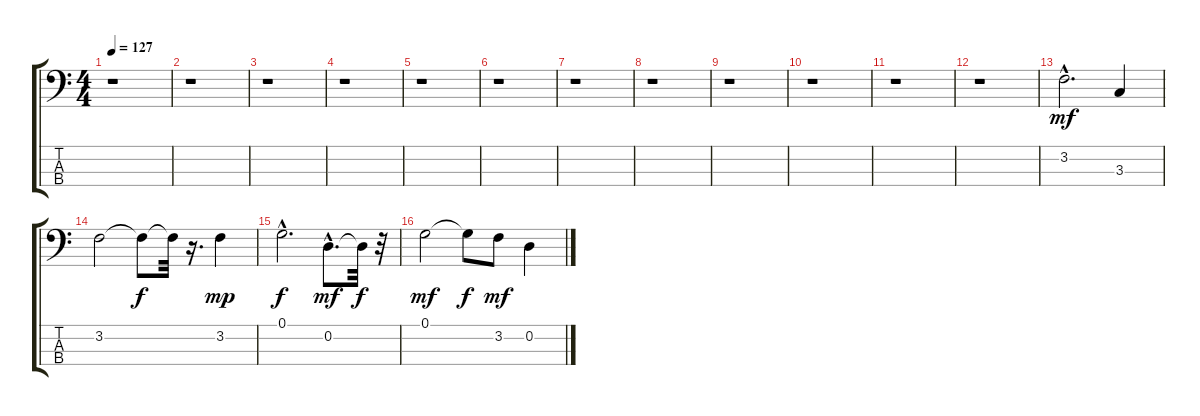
\track "" {instrument electricbassfinger}
\staff {score tabs}
\tuning (G2 D2 A1 E1) {hide}
\ts (4 4)
\tempo 127
\clef f4
\ks c
r.1{dy mf} |
r.1 |
r.1 |
r.1 |
r.1 |
r.1 |
r.1 |
r.1 |
r.1 |
r.1 |
r.1 |
r.1 |
3.2{hac}.2{d} 3.3.4 |
3.2.2 3.2{t}.8{dy f} 3.2{t}.32 r.16{d} 3.2.4{dy mp} |
0.1{hac}.2{d dy f} 0.2{hac}.8{d dy mf} 0.2{t}.32{dy f} r.32 |
0.1.2{dy mf} 0.1{t}.8{dy f} 3.2.8{dy mf} 0.2.4
